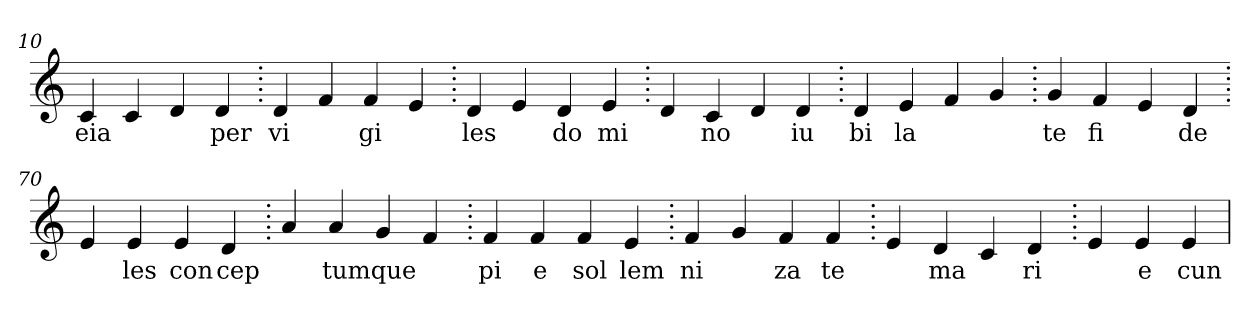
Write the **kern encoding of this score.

**kern	**text
*part1	*part1
*staff1	*staff1
*clefG2	*
=10.	=10.
4c	eia
4c	.
4d	.
4d	per
=20.	=20.
4d	vi
4f	.
4f	gi
4e	.
=30.	=30.
4d	les
4e	.
4d	do
4e	mi
=40.	=40.
4d	.
4c	no
4d	.
4d	iu
=50.	=50.
4d	bi
4e	la
4f	.
4g	.
=60.	=60.
4g	te
4f	fi
4e	.
4d	de
=70.	=70.
4e	.
4e	les
4e	con
4d	cep
=80.	=80.
4a	.
4a	tum
4g	que
4f	.
=90.	=90.
4f	pi
4f	e
4f	sol
4e	lem
=100.	=100.
4f	ni
4g	.
4f	za
4f	te
=110.	=110.
4e	.
4d	ma
4c	.
4d	ri
=120.	=120.
4e	.
4e	e
4e	cun
=	=
*-	*-
